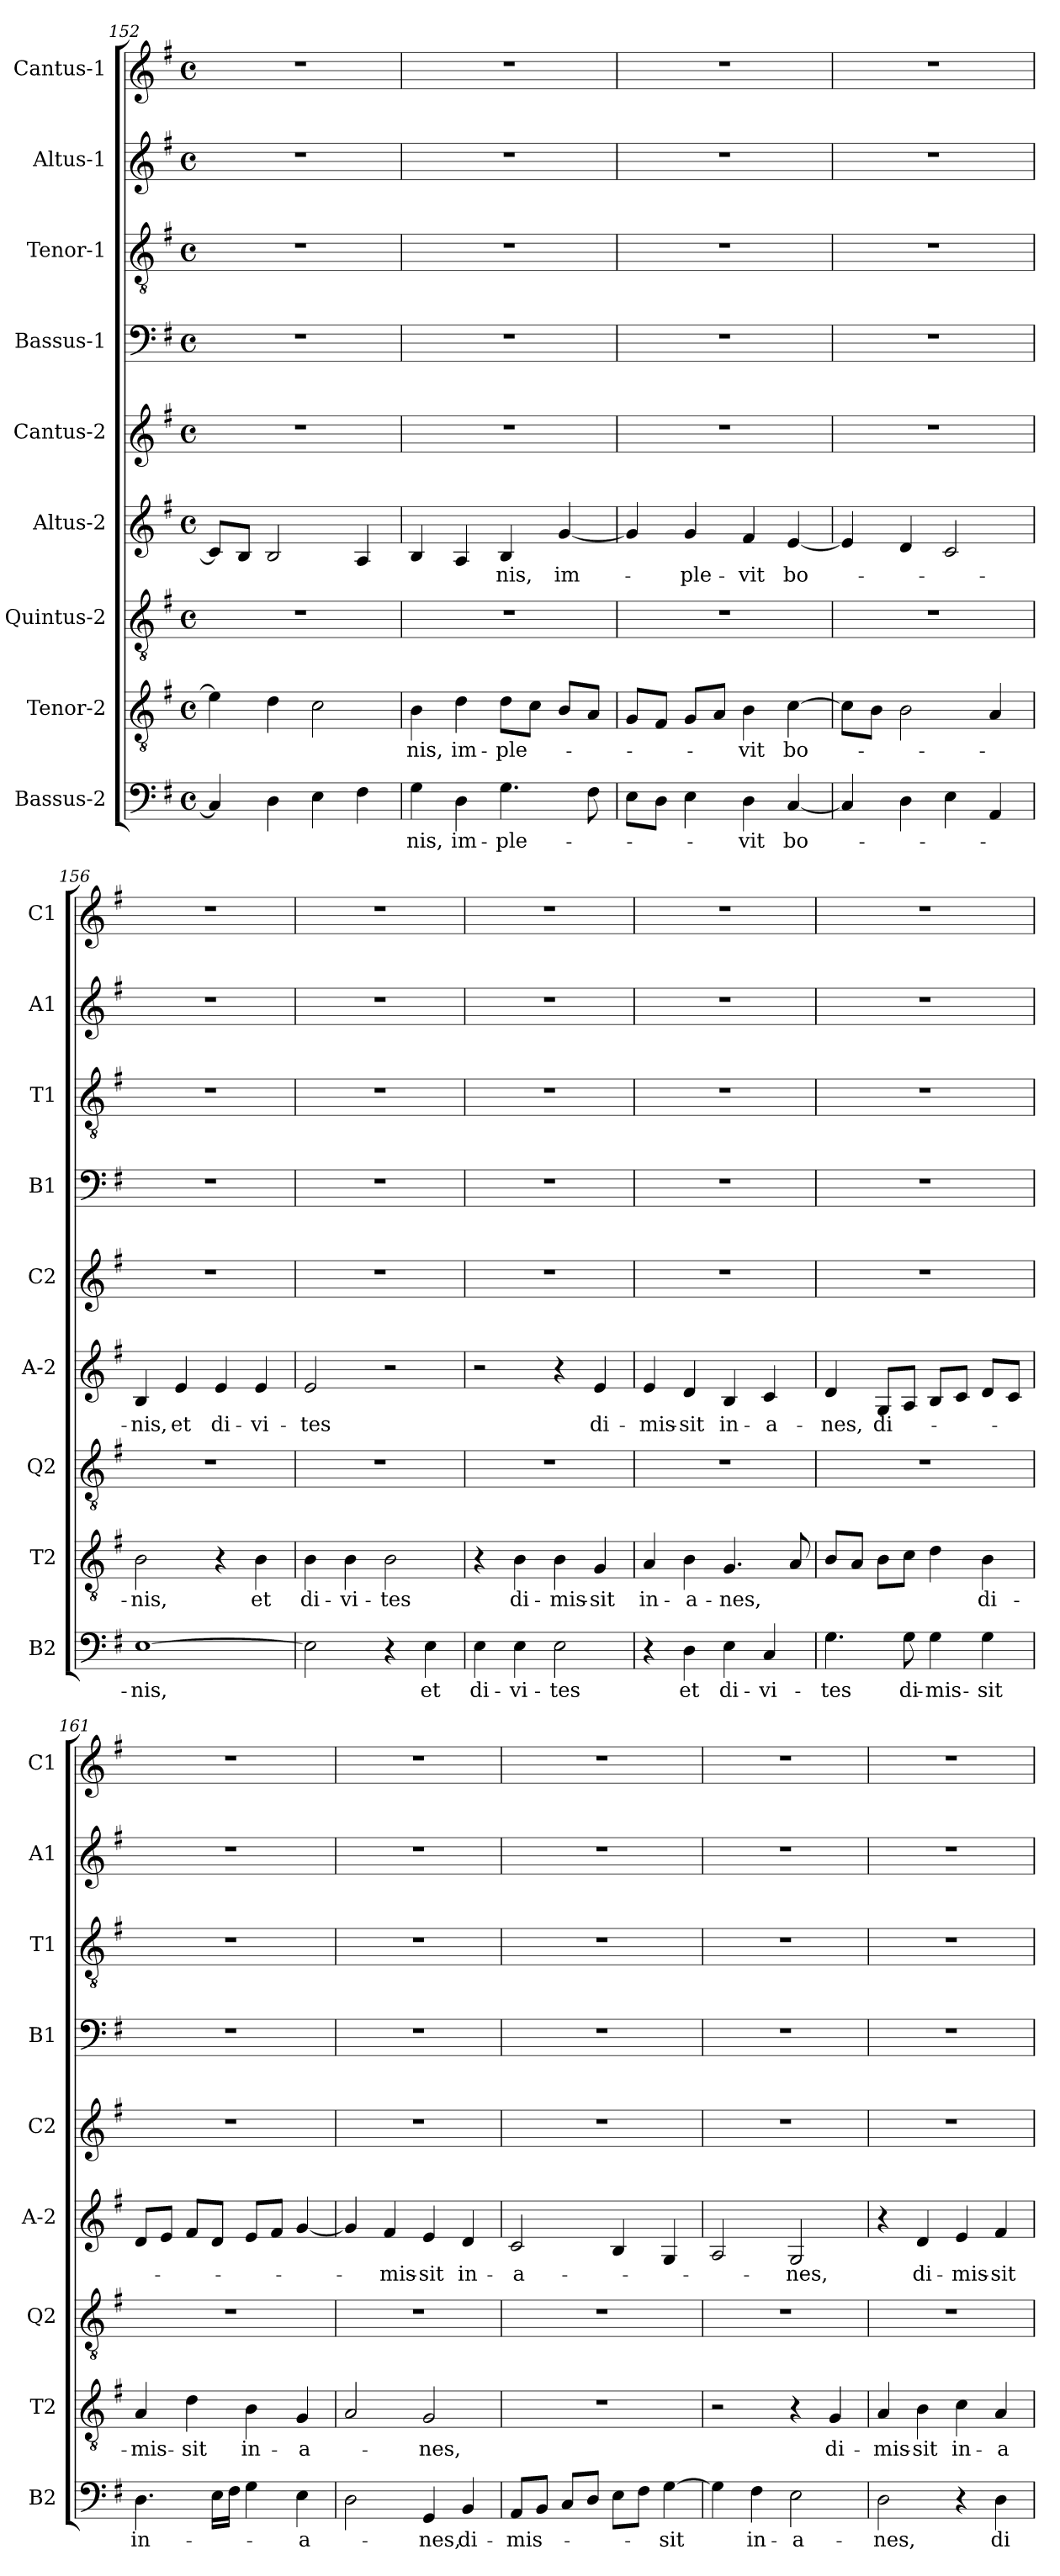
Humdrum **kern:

**kern	**text	**kern	**text	**kern	**kern	**text	**kern	**kern	**kern	**kern	**kern
*part9	*part9	*part8	*part8	*part7	*part6	*part6	*part5	*part4	*part3	*part2	*part1
*staff9	*staff9	*staff8	*staff8	*staff7	*staff6	*staff6	*staff5	*staff4	*staff3	*staff2	*staff1
*I"Bassus-2	*	*I"Tenor-2	*	*I"Quintus-2	*I"Altus-2	*	*I"Cantus-2	*I"Bassus-1	*I"Tenor-1	*I"Altus-1	*I"Cantus-1
*I'B2	*	*I'T2	*	*I'Q2	*I'A-2	*	*I'C2	*I'B1	*I'T1	*I'A1	*I'C1
*clefF4	*	*clefGv2	*	*clefGv2	*clefG2	*	*clefG2	*clefF4	*clefGv2	*clefG2	*clefG2
*k[f#]	*	*k[f#]	*	*k[f#]	*k[f#]	*	*k[f#]	*k[f#]	*k[f#]	*k[f#]	*k[f#]
*G:	*	*G:	*	*G:	*G:	*	*G:	*G:	*G:	*G:	*G:
*M4/4	*	*M4/4	*	*M4/4	*M4/4	*	*M4/4	*M4/4	*M4/4	*M4/4	*M4/4
*met(c)	*	*met(c)	*	*met(c)	*met(c)	*	*met(c)	*met(c)	*met(c)	*met(c)	*met(c)
=152	=152	=152	=152	=152	=152	=152	=152	=152	=152	=152	=152
4C/]	.	4e\]	.	1r	8c/L]	.	1r	1r	1r	1r	1r
.	.	.	.	.	8B/J	.	.	.	.	.	.
4D\	.	4d\	.	.	2B/	.	.	.	.	.	.
4E\	.	2c\	.	.	.	.	.	.	.	.	.
4F#\	.	.	.	.	4A/	.	.	.	.	.	.
=153	=153	=153	=153	=153	=153	=153	=153	=153	=153	=153	=153
!	!LO:LY:b	!	!LO:LY:b	!	!	!	!	!	!	!	!
4G\	-nis,	4B\	-nis,	1r	4B/	.	1r	1r	1r	1r	1r
!	!LO:LY:b	!	!LO:LY:b	!	!	!	!	!	!	!	!
4D\	im-	4d\	im-	.	4A/	.	.	.	.	.	.
!	!LO:LY:b	!	!LO:LY:b	!	!	!LO:LY:b	!	!	!	!	!
4.G\	-ple-	8d\L	-ple-	.	4B/	-nis,	.	.	.	.	.
.	.	8c\J	.	.	.	.	.	.	.	.	.
!	!	!	!	!	!	!LO:LY:b	!	!	!	!	!
.	.	8B/L	.	.	[4g/	im-	.	.	.	.	.
8F#\	.	8A/J	.	.	.	.	.	.	.	.	.
=154	=154	=154	=154	=154	=154	=154	=154	=154	=154	=154	=154
8E\L	.	8G/L	.	1r	4g/]	.	1r	1r	1r	1r	1r
8D\J	.	8F#/J	.	.	.	.	.	.	.	.	.
!	!	!	!	!	!	!LO:LY:b	!	!	!	!	!
4E\	.	8G/L	.	.	4g/	-ple-	.	.	.	.	.
.	.	8A/J	.	.	.	.	.	.	.	.	.
!	!LO:LY:b	!	!LO:LY:b	!	!	!LO:LY:b	!	!	!	!	!
4D\	-vit	4B\	-vit	.	4f#/	-vit	.	.	.	.	.
!	!LO:LY:b	!	!LO:LY:b	!	!	!LO:LY:b	!	!	!	!	!
[4C/	bo-	[4c\	bo-	.	[4e/	bo-	.	.	.	.	.
!!LO:LB:g=z
=155	=155	=155	=155	=155	=155	=155	=155	=155	=155	=155	=155
4C/]	.	8c\L]	.	1r	4e/]	.	1r	1r	1r	1r	1r
.	.	8B\J	.	.	.	.	.	.	.	.	.
4D\	.	2B\	.	.	4d/	.	.	.	.	.	.
4E\	.	.	.	.	2c/	.	.	.	.	.	.
4AA/	.	4A/	.	.	.	.	.	.	.	.	.
=156	=156	=156	=156	=156	=156	=156	=156	=156	=156	=156	=156
!	!LO:LY:b	!	!LO:LY:b	!	!	!LO:LY:b	!	!	!	!	!
[1E	-nis,	2B\	-nis,	1r	4B/	-nis,	1r	1r	1r	1r	1r
!	!	!	!	!	!	!LO:LY:b	!	!	!	!	!
.	.	.	.	.	4e/	et	.	.	.	.	.
!	!	!	!	!	!	!LO:LY:b	!	!	!	!	!
.	.	4r	.	.	4e/	di-	.	.	.	.	.
!	!	!	!LO:LY:b	!	!	!LO:LY:b	!	!	!	!	!
.	.	4B\	et	.	4e/	-vi-	.	.	.	.	.
=157	=157	=157	=157	=157	=157	=157	=157	=157	=157	=157	=157
!	!	!	!LO:LY:b	!	!	!LO:LY:b	!	!	!	!	!
2E\]	.	4B\	di-	1r	2e/	-tes	1r	1r	1r	1r	1r
!	!	!	!LO:LY:b	!	!	!	!	!	!	!	!
.	.	4B\	-vi-	.	.	.	.	.	.	.	.
!	!	!	!LO:LY:b	!	!	!	!	!	!	!	!
4r	.	2B\	-tes	.	2r	.	.	.	.	.	.
!	!LO:LY:b	!	!	!	!	!	!	!	!	!	!
4E\	et	.	.	.	.	.	.	.	.	.	.
=158	=158	=158	=158	=158	=158	=158	=158	=158	=158	=158	=158
!	!LO:LY:b	!	!	!	!	!	!	!	!	!	!
4E\	di-	4r	.	1r	2r	.	1r	1r	1r	1r	1r
!	!LO:LY:b	!	!LO:LY:b	!	!	!	!	!	!	!	!
4E\	-vi-	4B\	di-	.	.	.	.	.	.	.	.
!	!LO:LY:b	!	!LO:LY:b	!	!	!	!	!	!	!	!
2E\	-tes	4B\	-mis-	.	4r	.	.	.	.	.	.
!	!	!	!LO:LY:b	!	!	!LO:LY:b	!	!	!	!	!
.	.	4G/	-sit	.	4e/	di-	.	.	.	.	.
=159	=159	=159	=159	=159	=159	=159	=159	=159	=159	=159	=159
!	!	!	!LO:LY:b	!	!	!LO:LY:b	!	!	!	!	!
4r	.	4A/	in-	1r	4e/	-mis-	1r	1r	1r	1r	1r
!	!LO:LY:b	!	!LO:LY:b	!	!	!LO:LY:b	!	!	!	!	!
4D\	et	4B\	-a-	.	4d/	-sit	.	.	.	.	.
!	!LO:LY:b	!	!LO:LY:b	!	!	!LO:LY:b	!	!	!	!	!
4E\	di-	4.G/	-nes,	.	4B/	in-	.	.	.	.	.
!	!LO:LY:b	!	!	!	!	!LO:LY:b	!	!	!	!	!
4C/	-vi-	.	.	.	4c/	-a-	.	.	.	.	.
.	.	8A/	.	.	.	.	.	.	.	.	.
!!LO:PB:g=z
=160	=160	=160	=160	=160	=160	=160	=160	=160	=160	=160	=160
!	!LO:LY:b	!	!	!	!	!LO:LY:b	!	!	!	!	!
4.G\	-tes	8B/L	.	1r	4d/	-nes,	1r	1r	1r	1r	1r
.	.	8A/J	.	.	.	.	.	.	.	.	.
!	!	!	!	!	!	!LO:LY:b	!	!	!	!	!
.	.	8B\L	.	.	8G/L	di-	.	.	.	.	.
!	!LO:LY:b	!	!	!	!	!	!	!	!	!	!
8G\	di-	8c\J	.	.	8A/J	.	.	.	.	.	.
!	!LO:LY:b	!	!	!	!	!	!	!	!	!	!
4G\	-mis-	4d\	.	.	8B/L	.	.	.	.	.	.
.	.	.	.	.	8c/J	.	.	.	.	.	.
!	!LO:LY:b	!	!LO:LY:b	!	!	!	!	!	!	!	!
4G\	-sit	4B\	di-	.	8d/L	.	.	.	.	.	.
.	.	.	.	.	8c/J	.	.	.	.	.	.
=161	=161	=161	=161	=161	=161	=161	=161	=161	=161	=161	=161
!	!LO:LY:b	!	!LO:LY:b	!	!	!	!	!	!	!	!
4.D\	in-	4A/	-mis-	1r	8d/L	.	1r	1r	1r	1r	1r
.	.	.	.	.	8e/J	.	.	.	.	.	.
!	!	!	!LO:LY:b	!	!	!	!	!	!	!	!
.	.	4d\	-sit	.	8f#/L	.	.	.	.	.	.
16E\LL	.	.	.	.	8d/J	.	.	.	.	.	.
16F#\JJ	.	.	.	.	.	.	.	.	.	.	.
!	!	!	!LO:LY:b	!	!	!	!	!	!	!	!
4G\	.	4B\	in-	.	8e/L	.	.	.	.	.	.
.	.	.	.	.	8f#/J	.	.	.	.	.	.
!	!LO:LY:b	!	!LO:LY:b	!	!	!	!	!	!	!	!
4E\	-a-	4G/	-a-	.	[4g/	.	.	.	.	.	.
=162	=162	=162	=162	=162	=162	=162	=162	=162	=162	=162	=162
2D\	.	2A/	.	1r	4g/]	.	1r	1r	1r	1r	1r
!	!	!	!	!	!	!LO:LY:b	!	!	!	!	!
.	.	.	.	.	4f#/	-mis-	.	.	.	.	.
!	!LO:LY:b	!	!LO:LY:b	!	!	!LO:LY:b	!	!	!	!	!
4GG/	-nes,	2G/	-nes,	.	4e/	-sit	.	.	.	.	.
!	!LO:LY:b	!	!	!	!	!LO:LY:b	!	!	!	!	!
4BB/	di-	.	.	.	4d/	in-	.	.	.	.	.
=163	=163	=163	=163	=163	=163	=163	=163	=163	=163	=163	=163
!	!LO:LY:b	!	!	!	!	!LO:LY:b	!	!	!	!	!
8AA/L	-mis-	1r	.	1r	2c/	-a-	1r	1r	1r	1r	1r
8BB/J	.	.	.	.	.	.	.	.	.	.	.
8C/L	.	.	.	.	.	.	.	.	.	.	.
8D/J	.	.	.	.	.	.	.	.	.	.	.
8E\L	.	.	.	.	4B/	.	.	.	.	.	.
8F#\J	.	.	.	.	.	.	.	.	.	.	.
!	!LO:LY:b	!	!	!	!	!	!	!	!	!	!
[4G\	-sit	.	.	.	4G/	.	.	.	.	.	.
=164	=164	=164	=164	=164	=164	=164	=164	=164	=164	=164	=164
4G\]	.	2r	.	1r	2A/	.	1r	1r	1r	1r	1r
!	!LO:LY:b	!	!	!	!	!	!	!	!	!	!
4F#\	in-	.	.	.	.	.	.	.	.	.	.
!	!LO:LY:b	!	!	!	!	!LO:LY:b	!	!	!	!	!
2E\	-a-	4r	.	.	2G/	-nes,	.	.	.	.	.
!	!	!	!LO:LY:b	!	!	!	!	!	!	!	!
.	.	4G/	di-	.	.	.	.	.	.	.	.
!!LO:LB:g=z
=165	=165	=165	=165	=165	=165	=165	=165	=165	=165	=165	=165
!	!LO:LY:b	!	!LO:LY:b	!	!	!	!	!	!	!	!
2D\	-nes,	4A/	-mis-	1r	4r	.	1r	1r	1r	1r	1r
!	!	!	!LO:LY:b	!	!	!LO:LY:b	!	!	!	!	!
.	.	4B\	-sit	.	4d/	di-	.	.	.	.	.
!	!	!	!LO:LY:b	!	!	!LO:LY:b	!	!	!	!	!
4r	.	4c\	in-	.	4e/	-mis-	.	.	.	.	.
!	!LO:LY:b	!	!LO:LY:b	!	!	!LO:LY:b	!	!	!	!	!
4D\	di-	4A/	-a-	.	4f#/	-sit	.	.	.	.	.
=	=	=	=	=	=	=	=	=	=	=	=
*-	*-	*-	*-	*-	*-	*-	*-	*-	*-	*-	*-
